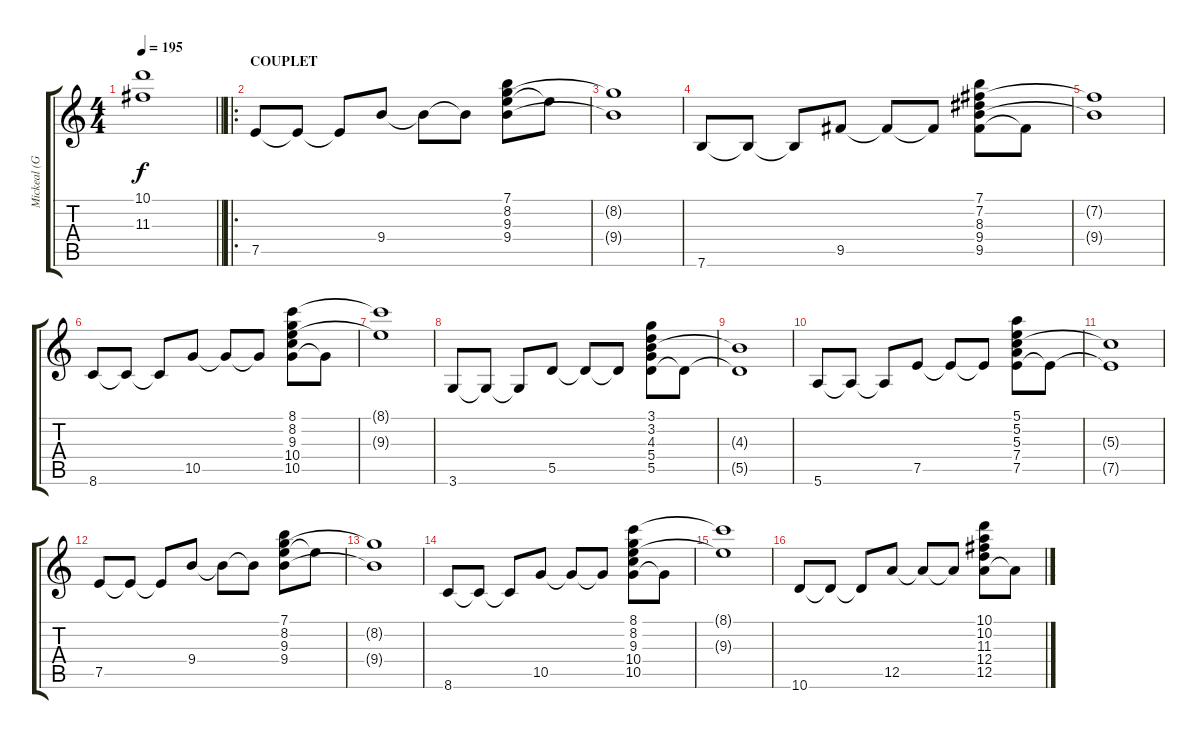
\track ("Mickeal (Guitare_01)" "Mickeal (G") {instrument acousticguitarnylon}
\staff {score tabs}
\tuning (E4 B3 G3 D3 A2 E2) {hide}
\ts (4 4)
\tempo 195
\clef g2
\barLineRight lightlight
\ks c
(10.1{t} 11.3{t}).1{dy f} |
\ro
\section ("" "COUPLET")
7.5.8 7.5{t}.8 7.5{t}.8 9.4.8 9.4{t}.8 9.4{t}.8 (7.1 8.2 9.3 9.4).8 9.3{t}.8 |
(8.2{t} 9.4{t}).1 |
7.6.8 7.6{t}.8 7.6{t}.8 9.5.8 9.5{t}.8 9.5{t}.8 (7.1 7.2 8.3 9.4 9.5).8 9.5{t}.8 |
(7.2{t} 9.4{t}).1 |
8.6.8 8.6{t}.8 8.6{t}.8 10.5.8 10.5{t}.8 10.5{t}.8 (8.1 8.2 9.3 10.4 10.5).8 10.5{t}.8 |
(8.1{t} 9.3{t}).1 |
3.6.8 3.6{t}.8 3.6{t}.8 5.5.8 5.5{t}.8 5.5{t}.8 (3.1 3.2 4.3 5.4 5.5).8 5.5{t}.8 |
(4.3{t} 5.5{t}).1 |
5.6.8 5.6{t}.8 5.6{t}.8 7.5.8 7.5{t}.8 7.5{t}.8 (5.1 5.2 5.3 7.4 7.5).8 7.5{t}.8 |
(5.3{t} 7.5{t}).1 |
7.5.8 7.5{t}.8 7.5{t}.8 9.4.8 9.4{t}.8 9.4{t}.8 (7.1 8.2 9.3 9.4).8 9.3{t}.8 |
(8.2{t} 9.4{t}).1 |
8.6.8 8.6{t}.8 8.6{t}.8 10.5.8 10.5{t}.8 10.5{t}.8 (8.1 8.2 9.3 10.4 10.5).8 10.5{t}.8 |
(8.1{t} 9.3{t}).1 |
10.6.8 10.6{t}.8 10.6{t}.8 12.5.8 12.5{t}.8 12.5{t}.8 (10.1 10.2 11.3 12.4 12.5).8 12.5{t}.8
